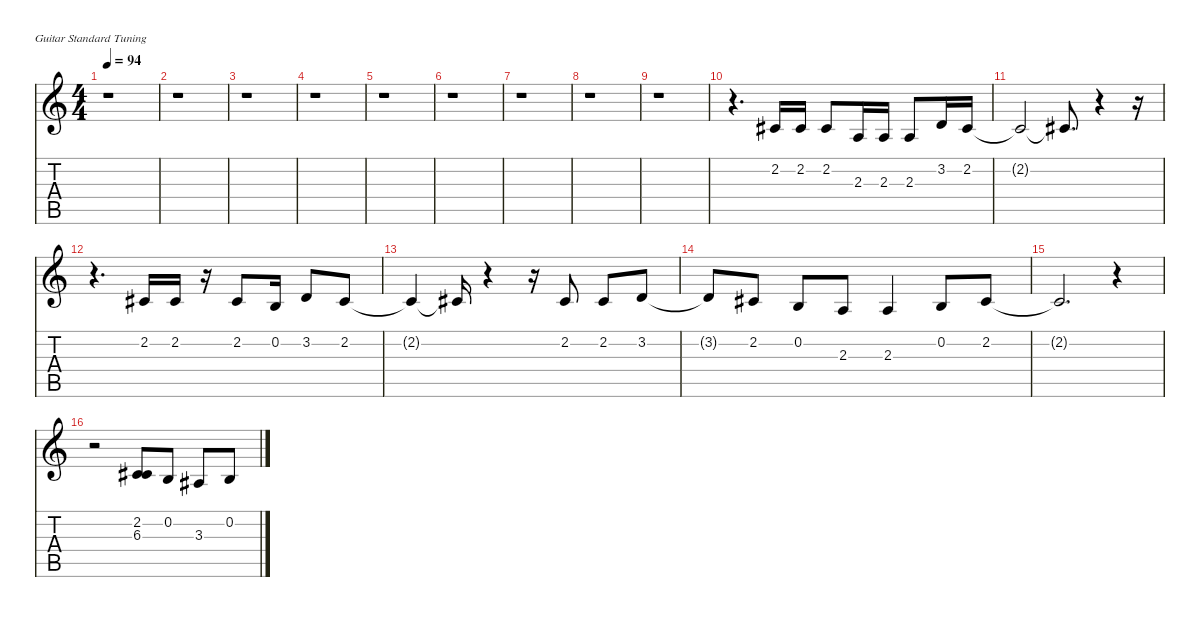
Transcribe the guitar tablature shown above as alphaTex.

\defaultSystemsLayout 4
\hideDynamics
\bracketExtendMode nobrackets
\singleTrackTrackNamePolicy hidden
\multiTrackTrackNamePolicy hidden
\otherSystemsTrackNameOrientation horizontal
\track ("vocal" "led.synth.") {instrument lead2sawtooth}
\staff {score tabs}
\tuning (E4 B3 G3 D3 A2 E2)
\ts (4 4)
\tempo 94
\clef g2
\ks c
r.1{dy f} |
r.1 |
r.1 |
r.1 |
r.1 |
r.1 |
r.1 |
r.1 |
r.1 |
r.4{d} 2.2{acc #}.16{dy mp} 2.2{acc #}.16 2.2{acc #}.8{dy mf} 2.3.16{dy mp} 2.3.16 2.3.8{dy mf} 3.2.16 2.2{acc #}.16{dy f} |
2.2{t acc #}.2 2.2{t acc #}.8{d} r.4 r.16 |
r.4{d} 2.2{acc #}.16{dy mf} 2.2{acc #}.16{dy mp} r.16 2.2{acc #}.8{dy mf} 0.2.16{dy mp} 3.2.8{dy ff} 2.2{acc #}.8{dy f} |
2.2{t acc #}.4 2.2{t acc #}.16 r.4 r.16 2.2{acc #}.8 2.2{acc #}.8{dy mf} 3.2.8 |
3.2{t}.8{dy f} 2.2{acc #}.8 0.2.8{dy mf} 2.3.8 2.3.4 0.2.8{dy mp} 2.2{acc #}.8{dy f} |
2.2{t acc #}.2{d} r.4 |
r.2 (2.2{acc #} 6.3{acc #}).8{dy mf} 0.2.8 3.3{acc #}.8{dy mp} 0.2.8
